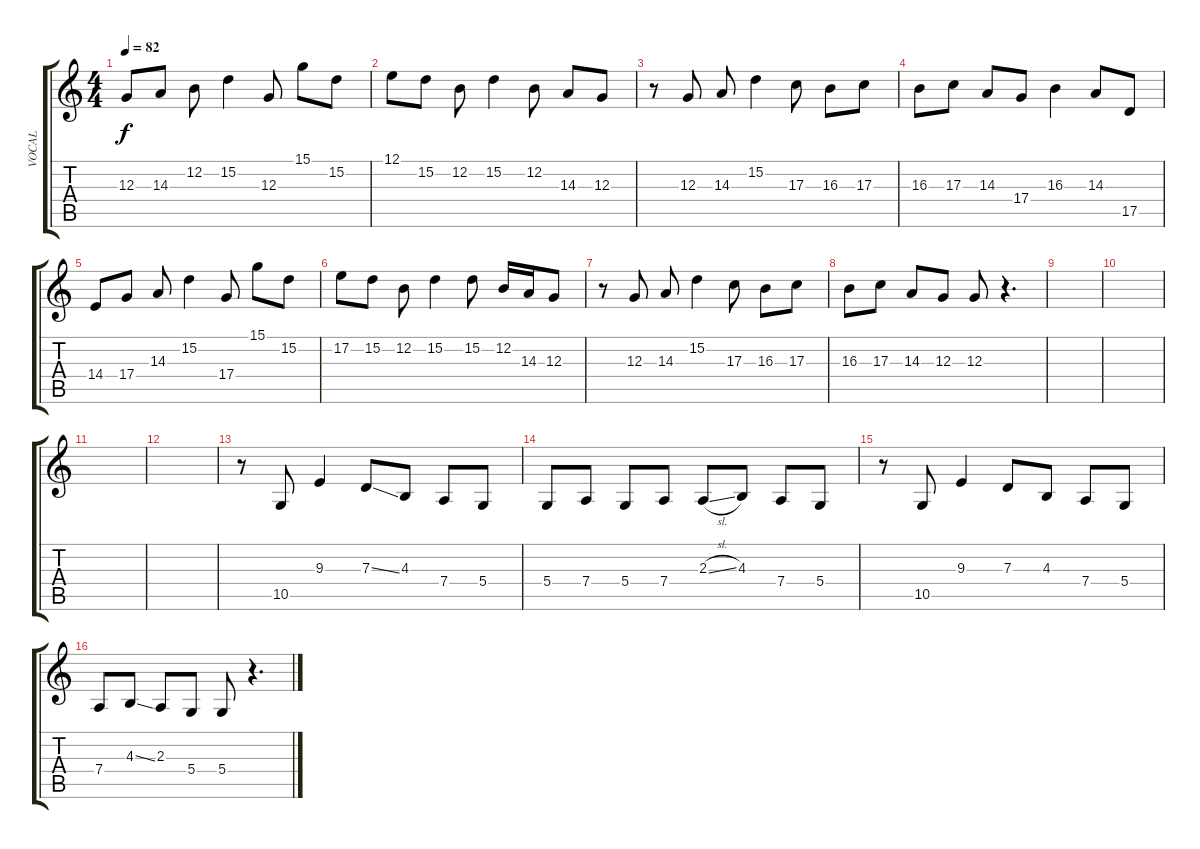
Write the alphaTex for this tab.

\track ("VOCAL" "VOCAL") {instrument harmonica}
\staff {score tabs}
\tuning (E4 B3 G3 D3 A2 E2) {hide}
\ts (4 4)
\tempo 82
\clef g2
\ks c
12.3.8{dy f} 14.3.8 12.2.8 15.2.4 12.3.8 15.1.8 15.2.8 |
12.1.8 15.2.8 12.2.8 15.2.4 12.2.8 14.3.8 12.3.8 |
r.8 12.3.8 14.3.8 15.2.4 17.3.8 16.3.8 17.3.8 |
16.3.8 17.3.8 14.3.8 17.4.8 16.3.4 14.3.8 17.5.8 |
14.4.8 17.4.8 14.3.8 15.2.4 17.4.8 15.1.8 15.2.8 |
17.2.8 15.2.8 12.2.8 15.2.4 15.2.8 12.2.16 14.3.16 12.3.8 |
r.8 12.3.8 14.3.8 15.2.4 17.3.8 16.3.8 17.3.8 |
16.3.8 17.3.8 14.3.8 12.3.8 12.3.8 r.4{d} |
|
|
|
|
r.8 10.5.8 9.3.4 7.3{ss}.8 4.3.8 7.4.8 5.4.8 |
5.4.8 7.4.8 5.4.8 7.4.8 2.3{sl}.8 4.3.8 7.4.8 5.4.8 |
r.8 10.5.8 9.3.4 7.3.8 4.3.8 7.4.8 5.4.8 |
7.4.8 4.3{ss}.8 2.3.8 5.4.8 5.4.8 r.4{d}
